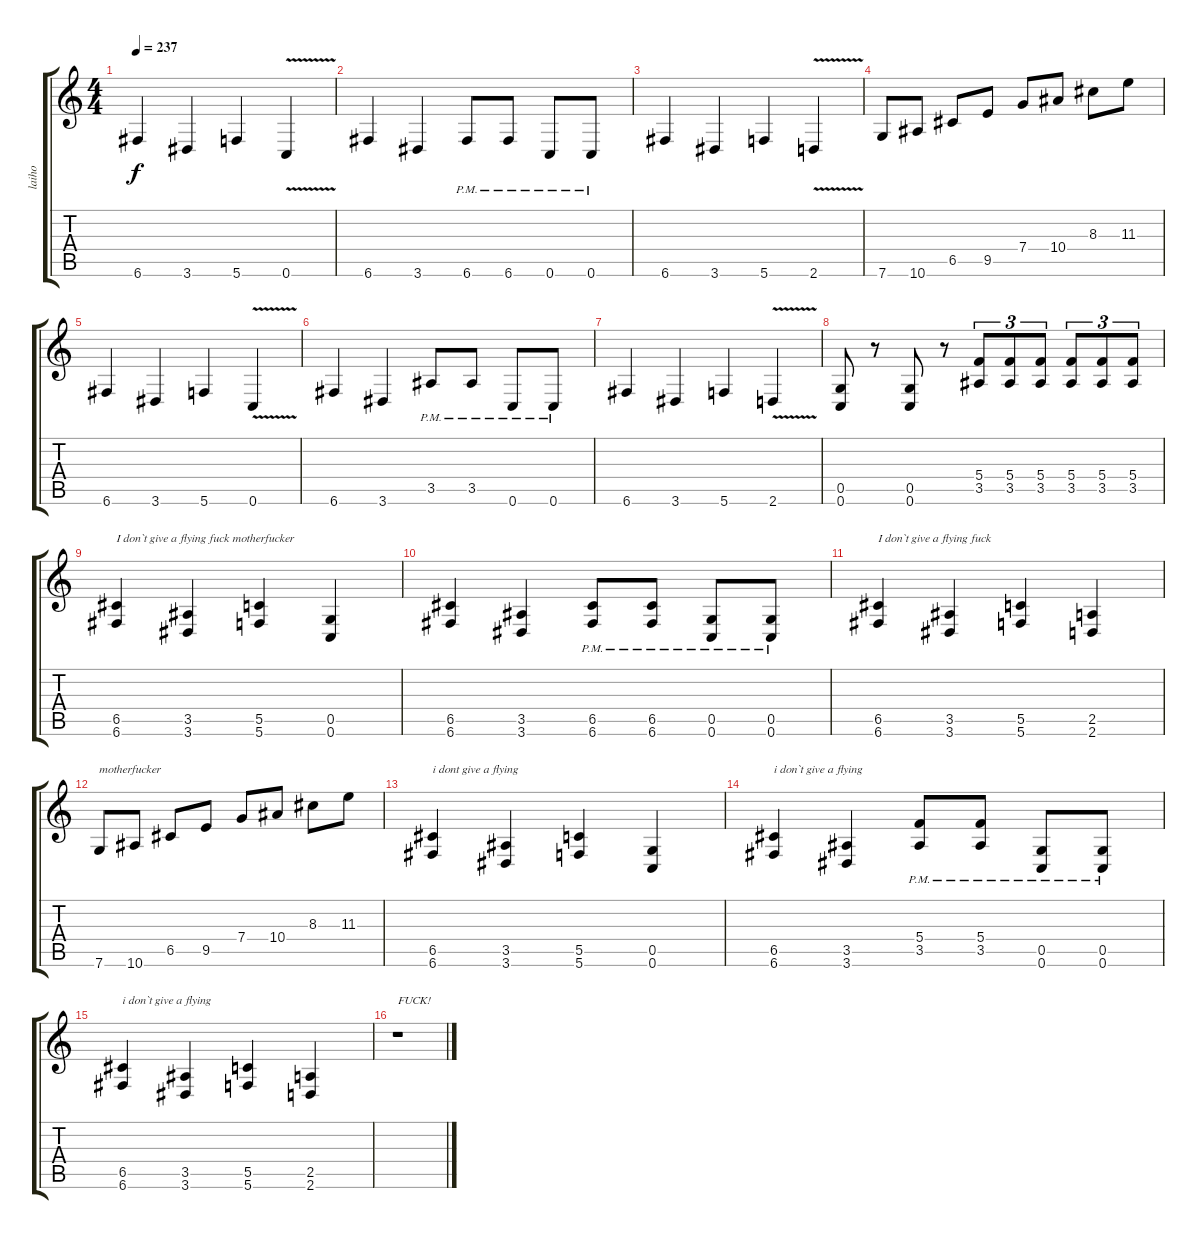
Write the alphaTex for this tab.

\track ("laiho" "laiho") {instrument distortionguitar}
\staff {score tabs}
\tuning (D4 A3 F3 C3 G2 C2) {hide}
\ts (4 4)
\tempo 237
\clef g2
\ks c
6.6.4{dy f} 3.6.4 5.6.4 0.6{v}.4 |
6.6.4 3.6.4 6.6{pm}.8 6.6{pm}.8 0.6{pm}.8 0.6{pm}.8 |
6.6.4 3.6.4 5.6.4 2.6{v}.4 |
7.6.8 10.6.8 6.5.8 9.5.8 7.4.8 10.4.8 8.3.8 11.3.8 |
6.6.4 3.6.4 5.6.4 0.6{v}.4 |
6.6.4 3.6.4 3.5{pm}.8 3.5{pm}.8 0.6{pm}.8 0.6{pm}.8 |
6.6.4 3.6.4 5.6.4 2.6{v}.4 |
(0.5 0.6).8 r.8 (0.5 0.6).8 r.8 (5.4 3.5).8{tu (3 2)} (5.4 3.5).8{tu (3 2)} (5.4 3.5).8{tu (3 2)} (5.4 3.5).8{tu (3 2)} (5.4 3.5).8{tu (3 2)} (5.4 3.5).8{tu (3 2)} |
(6.5 6.6).4{txt "I don`t give a flying fuck motherfucker"} (3.5 3.6).4 (5.5 5.6).4 (0.5 0.6).4 |
(6.5 6.6).4 (3.5 3.6).4 (6.5{pm} 6.6{pm}).8 (6.5{pm} 6.6{pm}).8 (0.5{pm} 0.6).8 (0.5{pm} 0.6{pm}).8 |
(6.5 6.6).4{txt "I don`t give a flying fuck "} (3.5 3.6).4 (5.5 5.6).4 (2.5 2.6).4 |
7.6.8{txt "motherfucker"} 10.6.8 6.5.8 9.5.8 7.4.8 10.4.8 8.3.8 11.3.8 |
(6.5 6.6).4{txt "i dont give a flying"} (3.5 3.6).4 (5.5 5.6).4 (0.5 0.6).4 |
(6.5 6.6).4{txt "i don`t give a flying"} (3.5 3.6).4 (5.4{pm} 3.5{pm}).8 (5.4{pm} 3.5{pm}).8 (0.5{pm} 0.6).8 (0.5{pm} 0.6{pm}).8 |
(6.5 6.6).4{txt "i don`t give a flying "} (3.5 3.6).4 (5.5 5.6).4 (2.5 2.6).4 |
r.1{txt "FUCK!"}
